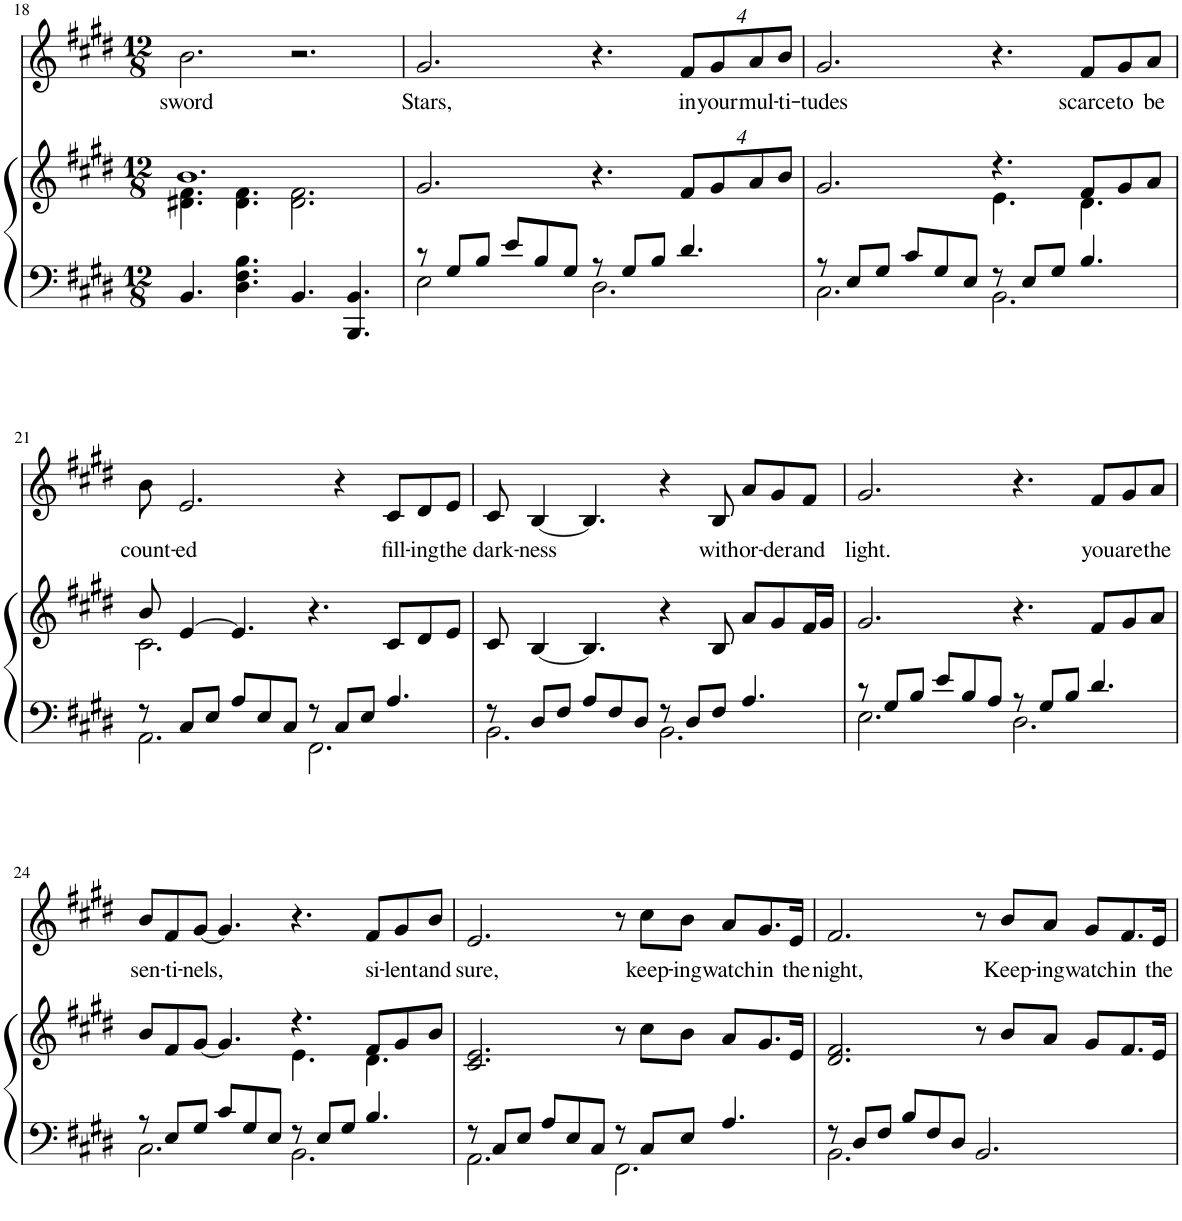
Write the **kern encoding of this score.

**kern	**kern	**kern	**text
*part2	*part2	*part1	*part1
*staff3	*staff2	*staff1	*staff1
*I"Piano	*	*I"Voice	*
*I'Pno	*	*	*
!!LO:PB:g=z
*clefF4	*clefG2	*clefG2	*
*k[f#c#g#d#]	*k[f#c#g#d#]	*k[f#c#g#d#]	*
*M12/8	*M12/8	*M12/8	*
=18	=18	=18	=18
*	*^	*	*
!	!	!	!	!LO:LY:b
4.BB/	1.b	4.d#X\ 4.f#\	2.b\	sword
4.D#\ 4.F#\ 4.B\	.	4.d#\ 4.f#\	.	.
4.BB/	.	2.d#\ 2.f#\	2.r	.
4.BBB/ 4.BB/	.	.	.	.
*	*v	*v	*	*
=19	=19	=19	=19
*^	*	*	*
!	!	!	!	!LO:LY:b
8r	2E\	2.g#/	2.g#/	Stars,
8G#/L	.	.	.	.
8B/J	.	.	.	.
8e/L	.	.	.	.
8B/	4ryy	.	.	.
8G#/J	.	.	.	.
8r	2.D#\	4.r	4.r	.
8G#/L	.	.	.	.
8B/J	.	.	.	.
*	*	*Xbrackettup	*Xbrackettup	*
!	!	!	!	!LO:LY:b
4.d#/	.	32%3f#/L	32%3f#/L	in
!	!	!	!	!LO:LY:b
.	.	32%3g#/	32%3g#/	your
!	!	!	!	!LO:LY:b
.	.	32%3a/	32%3a/	mul-
!	!	!	!	!LO:LY:b
.	.	32%3b/J	32%3b/J	-ti-
=20	=20	=20	=20	=20
*	*	*^	*	*
!	!	!	!	!	!LO:LY:b
8r	2.C#\	2.g#/	2.ryy	2.g#/	-tudes
8E/L	.	.	.	.	.
8G#/J	.	.	.	.	.
8c#/L	.	.	.	.	.
8G#/	.	.	.	.	.
8E/J	.	.	.	.	.
8r	2.BB\	4.r	4.e\	4.r	.
8E/L	.	.	.	.	.
8G#/J	.	.	.	.	.
!	!	!	!	!	!LO:LY:b
4.B/	.	8f#/L	4.d#\	8f#/L	scarce
!	!	!	!	!	!LO:LY:b
.	.	8g#/	.	8g#/	to
!	!	!	!	!	!LO:LY:b
.	.	8a/J	.	8a/J	be
!!LO:LB:g=z
=21	=21	=21	=21	=21	=21
!	!	!	!	!	!LO:LY:b
8r	2.AA\	8b/	2.c#\	8b\	count-
!	!	!	!	!	!LO:LY:b
8C#/L	.	[4e/	.	2.e/	-ed
8E/J	.	.	.	.	.
8A/L	.	4.e/]	.	.	.
8E/	.	.	.	.	.
8C#/J	.	.	.	.	.
8r	2.FF#\	4.r	2.ryy	.	.
8C#/L	.	.	.	4r	.
8E/J	.	.	.	.	.
!	!	!	!	!	!LO:LY:b
4.A/	.	8c#/L	.	8c#/L	fill-
!	!	!	!	!	!LO:LY:b
.	.	8d#/	.	8d#/	-ing
!	!	!	!	!	!LO:LY:b
.	.	8e/J	.	8e/J	the
*	*	*v	*v	*	*
=22	=22	=22	=22	=22
!	!	!	!	!LO:LY:b
8r	2.BB\	8c#/	8c#/	dark-
!	!	!	!	!LO:LY:b
8D#/L	.	[4B/	[4B/	-ness
8F#/J	.	.	.	.
8A/L	.	4.B/]	4.B/]	.
8F#/	.	.	.	.
8D#/J	.	.	.	.
8r	2.BB\	4r	4r	.
8D#/L	.	.	.	.
!	!	!	!	!LO:LY:b
8F#/J	.	8B/	8B/	with
!	!	!	!	!LO:LY:b
4.A/	.	8a/L	8a/L	or-
!	!	!	!	!LO:LY:b
.	.	8g#/	8g#/	-der
!	!	!	!	!LO:LY:b
.	.	16f#/L	8f#/J	and
.	.	16g#/JJ	.	.
=23	=23	=23	=23	=23
!	!	!	!	!LO:LY:b
8r	2.E\	2.g#/	2.g#/	light.
8G#/L	.	.	.	.
8B/J	.	.	.	.
8e/L	.	.	.	.
8B/	.	.	.	.
8A/J	.	.	.	.
8r	2.D#\	4.r	4.r	.
8G#/L	.	.	.	.
8B/J	.	.	.	.
!	!	!	!	!LO:LY:b
4.d#/	.	8f#/L	8f#/L	you
!	!	!	!	!LO:LY:b
.	.	8g#/	8g#/	are
!	!	!	!	!LO:LY:b
.	.	8a/J	8a/J	the
!!LO:LB:g=z
=24	=24	=24	=24	=24
*	*	*^	*	*
!	!	!	!	!	!LO:LY:b
8r	2.C#\	8b/L	2.ryy	8b/L	sen-
!	!	!	!	!	!LO:LY:b
8E/L	.	8f#/	.	8f#/	-ti-
!	!	!	!	!	!LO:LY:b
8G#/J	.	[8g#/J	.	[8g#/J	-nels,
8c#/L	.	4.g#/]	.	4.g#/]	.
8G#/	.	.	.	.	.
8E/J	.	.	.	.	.
8r	2.BB\	4.r	4.e\	4.r	.
8E/L	.	.	.	.	.
8G#/J	.	.	.	.	.
!	!	!	!	!	!LO:LY:b
4.B/	.	8f#/L	4.d#\	8f#/L	si-
!	!	!	!	!	!LO:LY:b
.	.	8g#/	.	8g#/	-lent
!	!	!	!	!	!LO:LY:b
.	.	8b/J	.	8b/J	and
*	*	*v	*v	*	*
=25	=25	=25	=25	=25
!	!	!	!	!LO:LY:b
8r	2.AA\	2.c#/ 2.e/	2.e/	sure,
8C#/L	.	.	.	.
8E/J	.	.	.	.
8A/L	.	.	.	.
8E/	.	.	.	.
8C#/J	.	.	.	.
8r	2.FF#\	8r	8r	.
!	!	!	!	!LO:LY:b
8C#/L	.	8cc#\L	8cc#\L	keep-
!	!	!	!	!LO:LY:b
8E/J	.	8b\J	8b\J	-ing
!	!	!	!	!LO:LY:b
4.A/	.	8a/L	8a/L	watch
!	!	!	!	!LO:LY:b
.	.	8.g#/	8.g#/	in
!	!	!	!	!LO:LY:b
.	.	16e/Jk	16e/Jk	the
=26	=26	=26	=26	=26
!	!	!	!	!LO:LY:b
8r	2.BB\	2.d#/ 2.f#/	2.f#/	night,
8D#/L	.	.	.	.
8F#/J	.	.	.	.
8B/L	.	.	.	.
8F#/	.	.	.	.
8D#/J	.	.	.	.
2.BB/	2.ryy	8r	8r	.
!	!	!	!	!LO:LY:b
.	.	8b/L	8b/L	Keep-
!	!	!	!	!LO:LY:b
.	.	8a/J	8a/J	-ing
!	!	!	!	!LO:LY:b
.	.	8g#/L	8g#/L	watch
!	!	!	!	!LO:LY:b
.	.	8.f#/	8.f#/	in
!	!	!	!	!LO:LY:b
.	.	16e/Jk	16e/Jk	the
*v	*v	*	*	*
=	=	=	=
*-	*-	*-	*-
